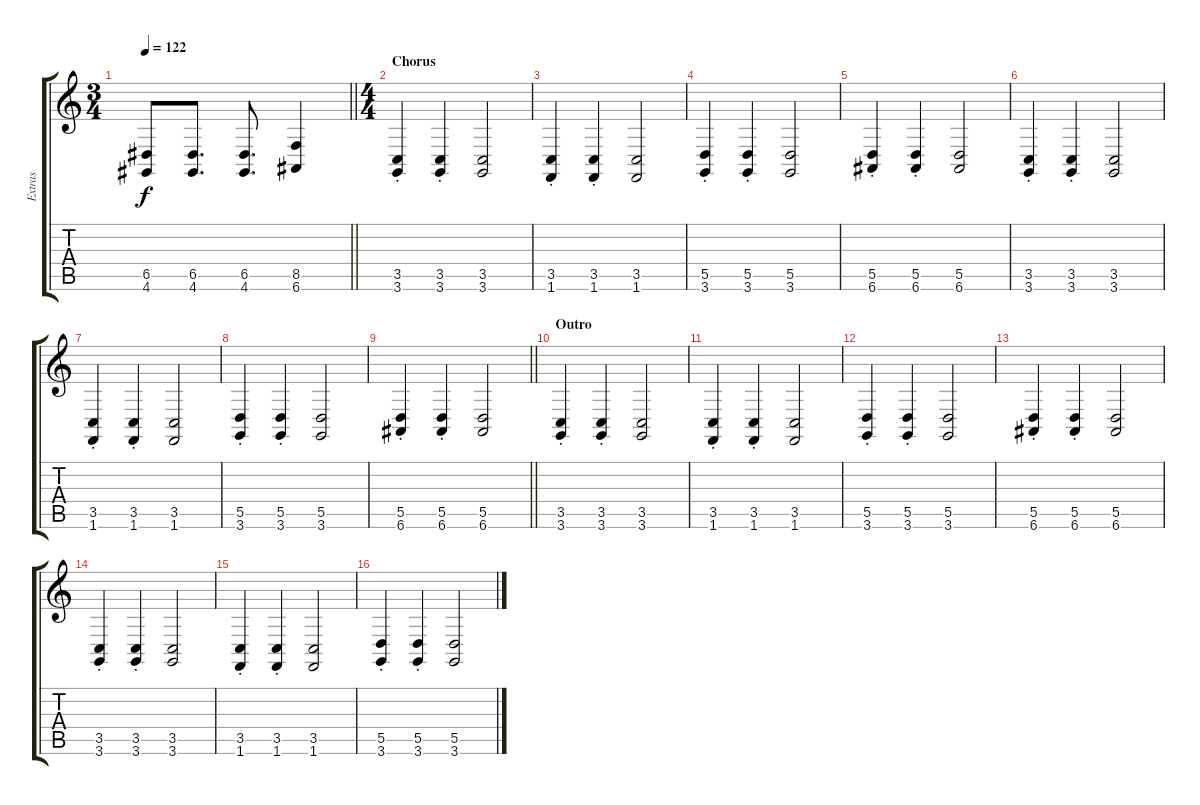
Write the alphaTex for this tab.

\track ("Extras" "Extras") {instrument fx7echoes}
\staff {score tabs}
\tuning (E4 B3 G3 D3 A2 E2) {hide}
\ts (3 4)
\tempo 122
\clef g2
\barLineRight lightlight
\ks c
(6.5{t} 4.6{t}).8{dy f} (6.5 4.6).8{d} (6.5 4.6).8{d} (8.5 6.6).4 |
\ts (4 4)
\section ("" "Chorus")
(3.5 3.6{st}).4{volume 11 balance 16 instrument distortionguitar} (3.5 3.6{st}).4 (3.5 3.6).2 |
(3.5 1.6{st}).4 (3.5 1.6{st}).4 (3.5 1.6).2 |
(5.5 3.6{st}).4 (5.5 3.6{st}).4 (5.5 3.6).2 |
(5.5 6.6{st}).4 (5.5 6.6{st}).4 (5.5 6.6).2 |
(3.5 3.6{st}).4 (3.5 3.6{st}).4 (3.5 3.6).2 |
(3.5 1.6{st}).4 (3.5 1.6{st}).4 (3.5 1.6).2 |
(5.5 3.6{st}).4 (5.5 3.6{st}).4 (5.5 3.6).2 |
\barLineRight lightlight
(5.5 6.6{st}).4 (5.5 6.6{st}).4 (5.5 6.6).2 |
\section ("" "Outro")
(3.5 3.6{st}).4{balance 8 instrument distortionguitar} (3.5 3.6{st}).4 (3.5 3.6).2 |
(3.5 1.6{st}).4 (3.5 1.6{st}).4 (3.5 1.6).2 |
(5.5 3.6{st}).4 (5.5 3.6{st}).4 (5.5 3.6).2 |
(5.5 6.6{st}).4 (5.5 6.6{st}).4 (5.5 6.6).2 |
(3.5 3.6{st}).4 (3.5 3.6{st}).4 (3.5 3.6).2 |
(3.5 1.6{st}).4 (3.5 1.6{st}).4 (3.5 1.6).2 |
(5.5 3.6{st}).4 (5.5 3.6{st}).4 (5.5 3.6).2
